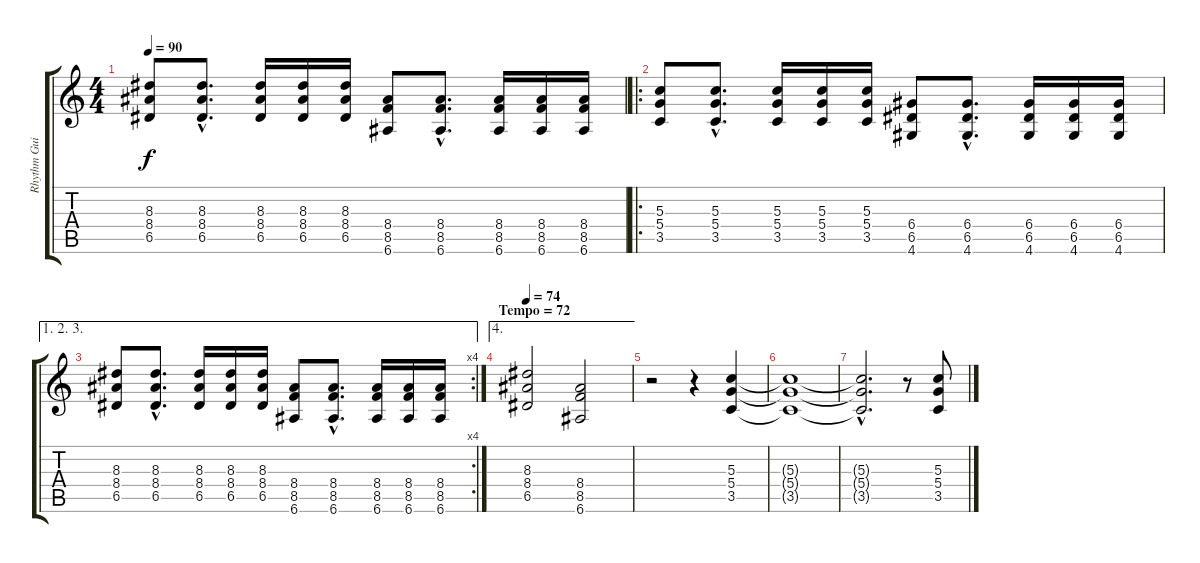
\track ("Rhythm Guitar" "Rhythm Gui") {instrument distortionguitar}
\staff {score tabs}
\tuning (E4 B3 G3 D3 A2 E2) {hide}
\ts (4 4)
\tempo 90
\clef g2
\ks c
(8.3 8.4 6.5).8{dy f} (8.3{hac} 8.4{hac} 6.5{hac}).8{d} (8.3 8.4 6.5).16 (8.3 8.4 6.5).16 (8.3 8.4 6.5).16 (8.4 8.5 6.6).8 (8.4{hac} 8.5{hac} 6.6{hac}).8{d} (8.4 8.5 6.6).16 (8.4 8.5 6.6).16 (8.4 8.5 6.6).16 |
\ro
(5.3 5.4 3.5).8 (5.3{hac} 5.4{hac} 3.5{hac}).8{d} (5.3 5.4 3.5).16 (5.3 5.4 3.5).16 (5.3 5.4 3.5).16 (6.4 6.5 4.6).8 (6.4{hac} 6.5{hac} 4.6{hac}).8{d} (6.4 6.5 4.6).16 (6.4 6.5 4.6).16 (6.4 6.5 4.6).16 |
\ae (1 2 3)
\rc 4
(8.3 8.4 6.5).8 (8.3{hac} 8.4{hac} 6.5{hac}).8{d} (8.3 8.4 6.5).16 (8.3 8.4 6.5).16 (8.3 8.4 6.5).16 (8.4 8.5 6.6).8 (8.4{hac} 8.5{hac} 6.6{hac}).8{d} (8.4 8.5 6.6).16 (8.4 8.5 6.6).16 (8.4 8.5 6.6).16 |
\ae 4
\section ("" "Tempo = 72")
\tempo 72
\tempo 74
(8.3 8.4 6.5).2 (8.4 8.5 6.6).2 |
r.2 r.4 (5.3 5.4 3.5).4 |
(5.3{t} 5.4{t} 3.5{t}).1 |
(5.3{hac t} 5.4{hac t} 3.5{hac t}).2{d} r.8 (5.3 5.4 3.5).8
